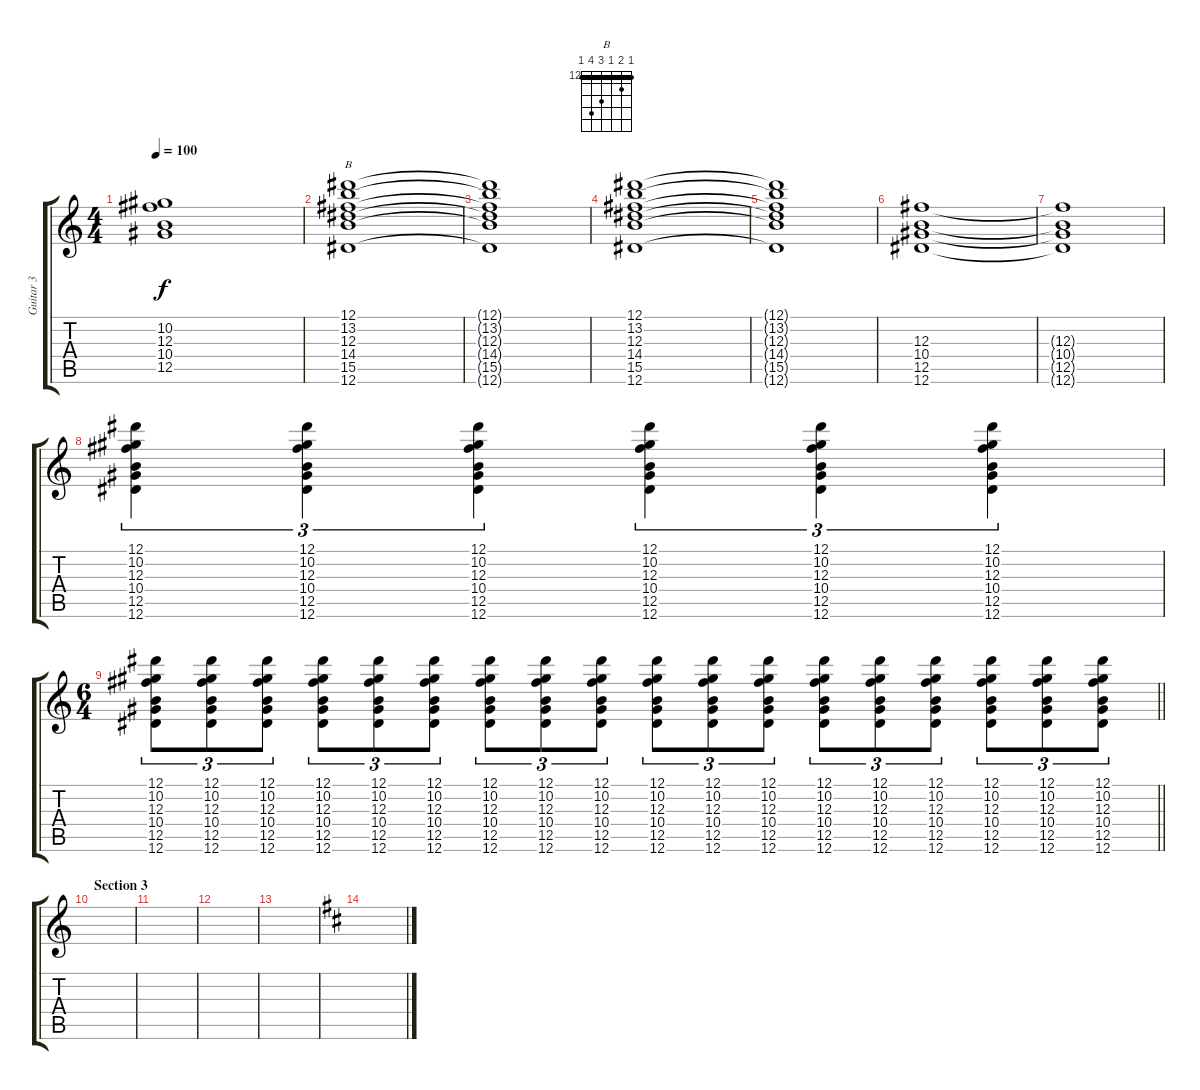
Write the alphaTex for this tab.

\track ("Guitar 3" "Guitar 3") {instrument distortionguitar}
\staff {score tabs}
\tuning (Eb4 Bb3 Gb3 Db3 Ab2 Eb2) {hide}
\chord ("B" 12 13 12 14 15 12) {firstfret 12 barre 12}
\ts (4 4)
\tempo 100
\clef g2
\ks c
(10.2{t} 12.3{t} 10.4{t} 12.5{t}).1{dy f} |
(12.1 13.2 12.3 14.4 15.5 12.6).1{ch "B"} |
(12.1{t} 13.2{t} 12.3{t} 14.4{t} 15.5{t} 12.6{t}).1 |
(12.1 13.2 12.3 14.4 15.5 12.6).1 |
(12.1{t} 13.2{t} 12.3{t} 14.4{t} 15.5{t} 12.6{t}).1 |
(12.3 10.4 12.5 12.6).1 |
(12.3{t} 10.4{t} 12.5{t} 12.6{t}).1 |
(12.1 10.2 12.3 10.4 12.5 12.6).4{tu (3 2)} (12.1 10.2 12.3 10.4 12.5 12.6).4{tu (3 2)} (12.1 10.2 12.3 10.4 12.5 12.6).4{tu (3 2)} (12.1 10.2 12.3 10.4 12.5 12.6).4{tu (3 2)} (12.1 10.2 12.3 10.4 12.5 12.6).4{tu (3 2)} (12.1 10.2 12.3 10.4 12.5 12.6).4{tu (3 2)} |
\ts (6 4)
\barLineRight lightlight
(12.1 10.2 12.3 10.4 12.5 12.6).8{tu (3 2)} (12.1 10.2 12.3 10.4 12.5 12.6).8{tu (3 2)} (12.1 10.2 12.3 10.4 12.5 12.6).8{tu (3 2)} (12.1 10.2 12.3 10.4 12.5 12.6).8{tu (3 2)} (12.1 10.2 12.3 10.4 12.5 12.6).8{tu (3 2)} (12.1 10.2 12.3 10.4 12.5 12.6).8{tu (3 2)} (12.1 10.2 12.3 10.4 12.5 12.6).8{tu (3 2)} (12.1 10.2 12.3 10.4 12.5 12.6).8{tu (3 2)} (12.1 10.2 12.3 10.4 12.5 12.6).8{tu (3 2)} (12.1 10.2 12.3 10.4 12.5 12.6).8{tu (3 2)} (12.1 10.2 12.3 10.4 12.5 12.6).8{tu (3 2)} (12.1 10.2 12.3 10.4 12.5 12.6).8{tu (3 2)} (12.1 10.2 12.3 10.4 12.5 12.6).8{tu (3 2)} (12.1 10.2 12.3 10.4 12.5 12.6).8{tu (3 2)} (12.1 10.2 12.3 10.4 12.5 12.6).8{tu (3 2)} (12.1 10.2 12.3 10.4 12.5 12.6).8{tu (3 2)} (12.1 10.2 12.3 10.4 12.5 12.6).8{tu (3 2)} (12.1 10.2 12.3 10.4 12.5 12.6).8{tu (3 2)} |
\section ("" "Section 3")
|
|
|
|
\ks d
